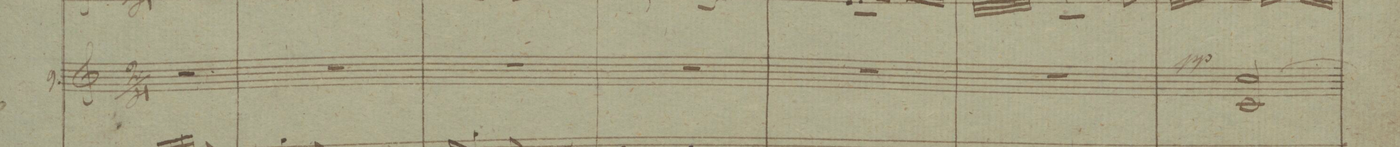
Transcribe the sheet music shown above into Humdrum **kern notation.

**kern	**dynam
*I"Corni in F.	*
*clefG2	*
*k[b-]	*
*M2/4	*
2r	.
=2	=2
2r	.
=3	=3
2r	.
=4	=4
2r	.
=5	=5
2r	.
=6	=6
2r	.
=7	=7
2F/ [2f	pp
=8	=8
*-	*-
